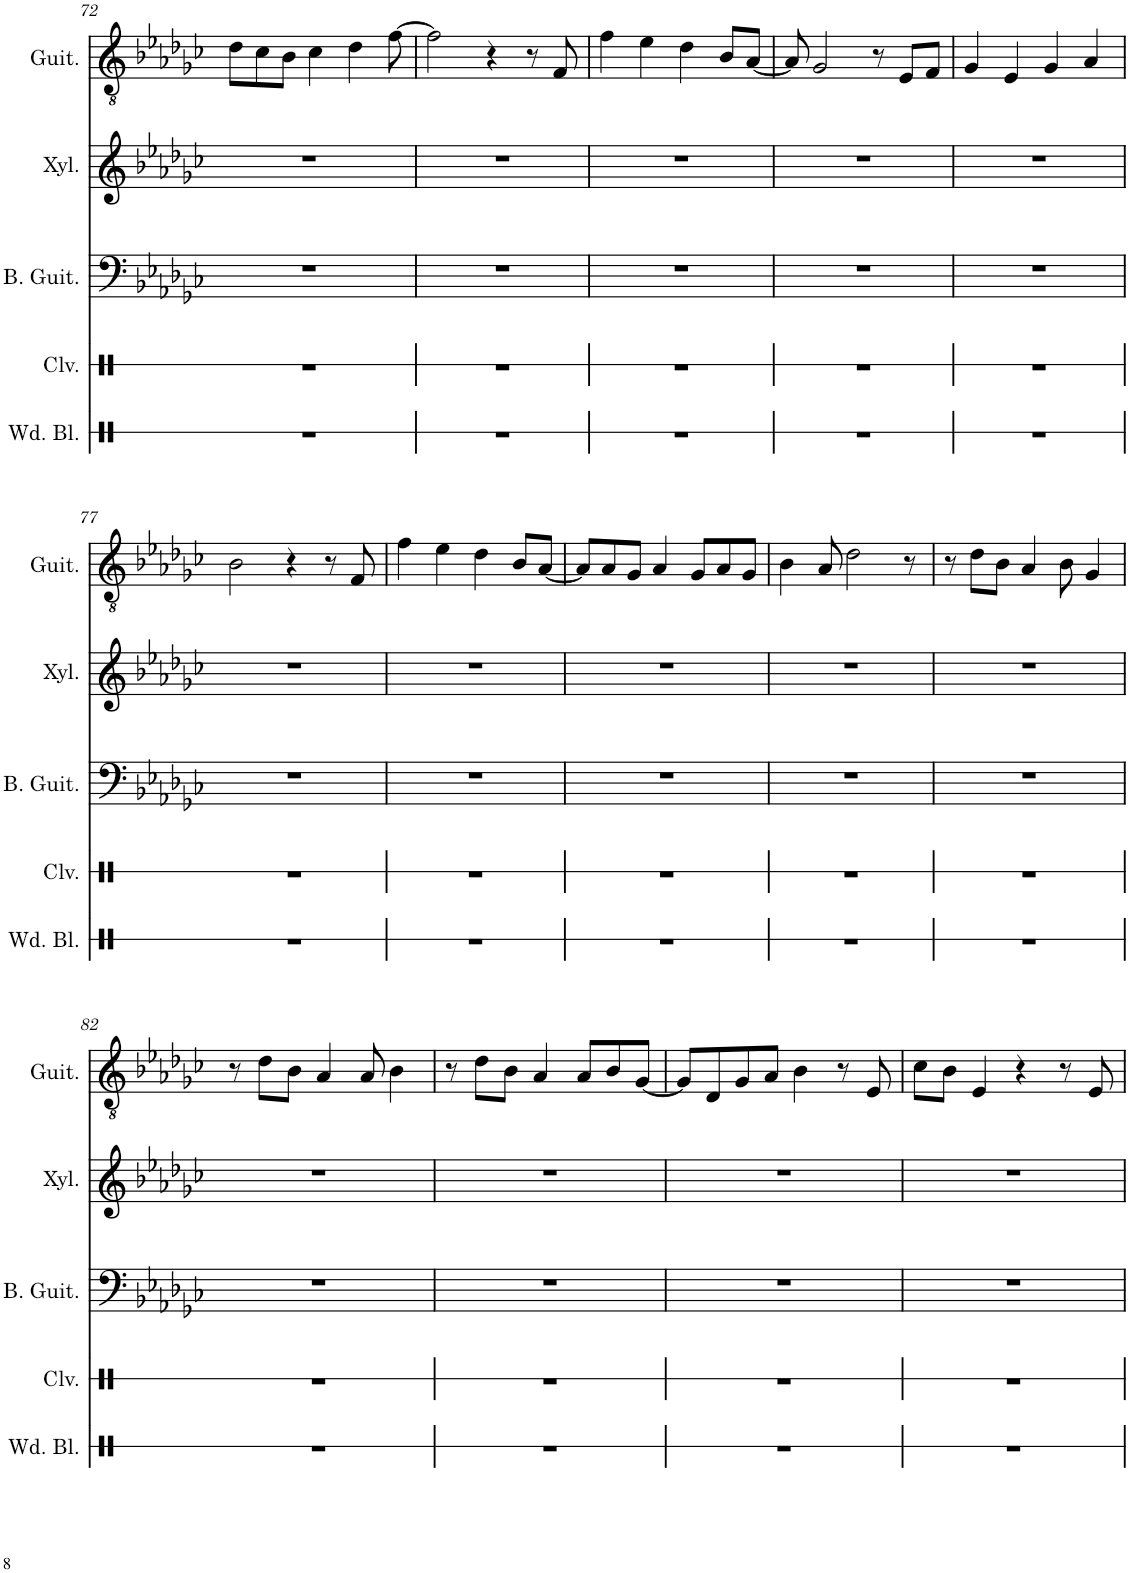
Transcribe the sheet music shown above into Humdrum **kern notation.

**kern	**kern	**kern	**kern	**kern
*part5	*part4	*part3	*part2	*part1
*staff5	*staff4	*staff3	*staff2	*staff1
*I"Wood Blocks	*I"Claves	*I"Bass Guitar	*I"Xylophone	*I"Acoustic Guitar
*I'Wd. Bl.	*I'Clv.	*I'B. Guit.	*I'Xyl.	*I'Guit.
!!LO:PB:g=z
*clefX	*clefX	*clefF4	*clefG2	*clefGv2
*	*	*Trd7c12	*Trd-7c-12	*
*k[]	*k[]	*k[b-e-a-d-g-c-]	*k[b-e-a-d-g-c-]	*k[b-e-a-d-g-c-]
*M4/4	*M4/4	*M4/4	*M4/4	*M4/4
=72	=72	=72	=72	=72
1r	1r	1r	1r	8d-\L
.	.	.	.	8c-\
.	.	.	.	8B-\J
.	.	.	.	4c-\
.	.	.	.	4d-\
.	.	.	.	[8f\
=73	=73	=73	=73	=73
1r	1r	1r	1r	2f\]
.	.	.	.	4r
.	.	.	.	8r
.	.	.	.	8F/
=74	=74	=74	=74	=74
1r	1r	1r	1r	4f\
.	.	.	.	4e-\
.	.	.	.	4d-\
.	.	.	.	8B-/L
.	.	.	.	[8A-/J
=75	=75	=75	=75	=75
1r	1r	1r	1r	8A-/]
.	.	.	.	2G-/
.	.	.	.	8r
.	.	.	.	8E-/L
.	.	.	.	8F/J
=76	=76	=76	=76	=76
1r	1r	1r	1r	4G-/
.	.	.	.	4E-/
.	.	.	.	4G-/
.	.	.	.	4A-/
!!LO:LB:g=z
=77	=77	=77	=77	=77
1r	1r	1r	1r	2B-\
.	.	.	.	4r
.	.	.	.	8r
.	.	.	.	8F/
=78	=78	=78	=78	=78
1r	1r	1r	1r	4f\
.	.	.	.	4e-\
.	.	.	.	4d-\
.	.	.	.	8B-/L
.	.	.	.	[8A-/J
=79	=79	=79	=79	=79
1r	1r	1r	1r	8A-/L]
.	.	.	.	8A-/
.	.	.	.	8G-/J
.	.	.	.	4A-/
.	.	.	.	8G-/L
.	.	.	.	8A-/
.	.	.	.	8G-/J
=80	=80	=80	=80	=80
1r	1r	1r	1r	4B-\
.	.	.	.	8A-/
.	.	.	.	2d-\
.	.	.	.	8r
=81	=81	=81	=81	=81
1r	1r	1r	1r	8r
.	.	.	.	8d-\L
.	.	.	.	8B-\J
.	.	.	.	4A-/
.	.	.	.	8B-\
.	.	.	.	4G-/
!!LO:LB:g=z
=82	=82	=82	=82	=82
1r	1r	1r	1r	8r
.	.	.	.	8d-\L
.	.	.	.	8B-\J
.	.	.	.	4A-/
.	.	.	.	8A-/
.	.	.	.	4B-\
=83	=83	=83	=83	=83
1r	1r	1r	1r	8r
.	.	.	.	8d-\L
.	.	.	.	8B-\J
.	.	.	.	4A-/
.	.	.	.	8A-/L
.	.	.	.	8B-/
.	.	.	.	[8G-/J
=84	=84	=84	=84	=84
1r	1r	1r	1r	8G-/L]
.	.	.	.	8D-/
.	.	.	.	8G-/
.	.	.	.	8A-/J
.	.	.	.	4B-\
.	.	.	.	8r
.	.	.	.	8E-/
=85	=85	=85	=85	=85
1r	1r	1r	1r	8c-\L
.	.	.	.	8B-\J
.	.	.	.	4E-/
.	.	.	.	4r
.	.	.	.	8r
.	.	.	.	8E-/
=	=	=	=	=
*-	*-	*-	*-	*-
